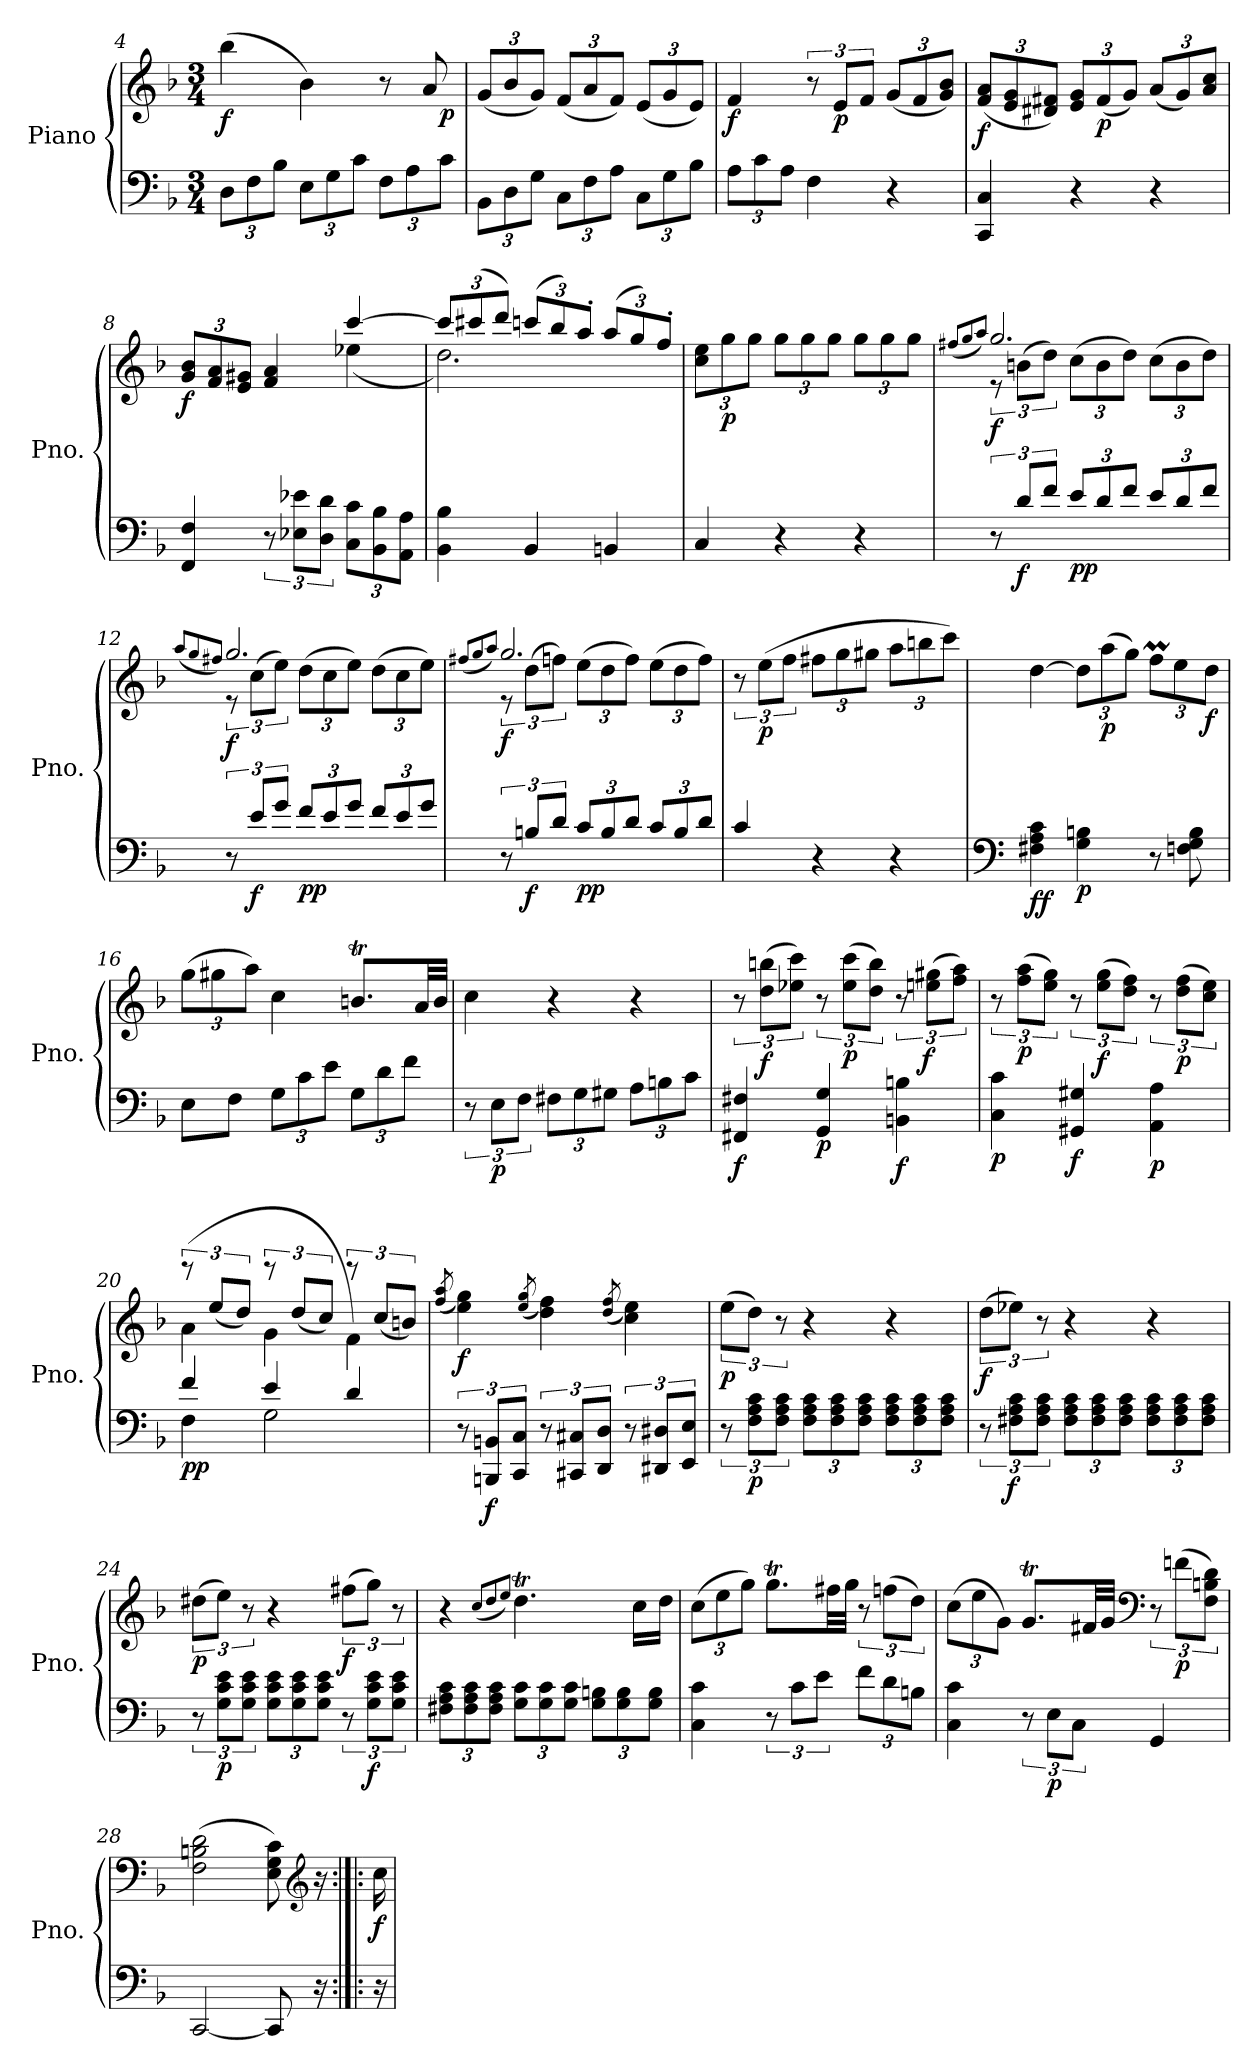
**kern	**kern	**dynam
*part1	*part1	*part1
*staff2	*staff1	*staff1/2
*I"Piano	*	*
*I'Pno.	*	*
*clefF4	*clefG2	*
*k[b-]	*k[b-]	*
*M3/4	*M3/4	*
*Xbrackettup	*	*
=4	=4	=4
!	!	!LO:DY:b
*	*^	*
12D\L	(>4bb-\	3%2ryy	f
12F\	.	.	.
12B-\J	.	.	.
12E\L	4b-\)	.	.
12G\	.	.	.
12c\J	.	.	.
12F\L	8r	.	.
12A\	.	.	.
.	8a/	.	.
!	!	!	!LO:DY:b
12c\J	.	12ryy	p
*	*v	*v	*
=5	=5	=5
*	*Xbrackettup	*
12BB-\L	(<12g/L	.
12D\	12b-/	.
12G\J	12g/J)	.
12C\L	(<12f/L	.
12F\	12a/	.
12A\J	12f/J)	.
12C\L	(<12e/L	.
12G\	12g/	.
12B-\J	12e/J)	.
!!LO:LB:g=z
=6	=6	=6
!	!	!LO:DY:b
12A\L	4f/	f
12c\	.	.
12A\J	.	.
*	*brackettup	*
4F\	12r	.
!	!	!LO:DY:b
.	12e/L	p
.	12f/J	.
*	*Xbrackettup	*
4r	(<12g/L	.
.	12f/	.
.	12g/ 12b-/J)	.
=7	=7	=7
!	!	!LO:DY:b
4CC/ 4C/	(<12f/ 12a/L	f
.	12e/ 12g/	.
.	12d#X/ 12f#X/J)	.
4r	12e/ 12g/L	.
!	!	!LO:DY:b
.	(<12f#/	p
.	12g/J)	.
4r	(<12a/L	.
.	12g/)	.
.	12a/ 12cc/J	.
=8	=8	=8
*	*^	*
!	!	!	!LO:DY:b
4FF/ 4F/	12g/ 12b-/L	2ryy	f
.	12f/ 12a/	.	.
.	12e/ 12g#X/J	.	.
*brackettup	*	*	*
12r	4f/ 4a/	.	.
12E-X\ 12e-X\L	.	.	.
12D\ 12d\J	.	.	.
*Xbrackettup	*	*	*
12C\ 12c\L	[4ccc/	(<4ee-X<\	.
12BB-\ 12B-\	.	.	.
12AA\ 12A\J	.	.	.
=9	=9	=9	=9
4BB-\ 4B-\	12ccc/L]	2.dd\)	.
.	(>12ccc#X/	.	.
.	12ddd/J)	.	.
4BB-/	(>12cccn/L	.	.
.	12bb-/)	.	.
.	12aa'/J	.	.
4BBn/	(>12aa/L	.	.
.	12gg/)	.	.
.	12ff'/J	.	.
*	*v	*v	*
=10	=10	=10
4C/	12cc\ 12ee\L	.
!	!	!LO:DY:b
.	12gg\	p
.	12gg\J	.
4r	12gg\L	.
.	12gg\	.
.	12gg\J	.
4r	12gg\L	.
.	12gg\	.
.	12gg\J	.
!!LO:PB:g=z
=11	=11	=11
*	*^	*
.	.	(<8qff#X/L	.
.	.	8qgg/	.
.	.	8qaa/J)	.
*	*v	*v	*
*brackettup	*brackettup	*
*	*^	*
!	!	!	!LO:DY:b
12r	12re	2.gg/	f
!	!	!	!LO:DY:b=2
12d/L	(>12bn\L	.	f
12f/J	12dd\J)	.	.
*Xbrackettup	*Xbrackettup	*	*
!	!	!	!LO:DY:b=2
!	!	!	!LO:DY:n=1:b
12e/L	(>12cc\L	.	p p
12d/	12b\	.	.
12f/J	12dd\J)	.	.
12e/L	(>12cc\L	.	.
12d/	12b\	.	.
12f/J	12dd<\J)	.	.
=12	=12	=12	=12
.	.	(<8qaa/L	.
.	.	8qgg/	.
.	.	8qff#X/J)	.
*brackettup	*brackettup	*	*
!	!	!	!LO:DY:b
12r	12re	2.gg/	f
!	!	!	!LO:DY:b=2
12e/L	(>12cc\L	.	f
12g/J	12ee\J)	.	.
*Xbrackettup	*Xbrackettup	*	*
!	!	!	!LO:DY:b=2
!	!	!	!LO:DY:n=1:b
12f/L	(>12dd\L	.	p p
12e/	12cc\	.	.
12g/J	12ee\J)	.	.
12f/L	(>12dd\L	.	.
12e/	12cc\	.	.
12g/J	12ee\J)	.	.
=13	=13	=13	=13
.	.	(<8qff#X/L	.
.	.	8qgg/	.
.	.	8qaa/J)	.
*brackettup	*brackettup	*	*
!	!	!	!LO:DY:b
12r	12re	2.gg/	f
!	!	!	!LO:DY:b=2
12Bn/L	(>12dd\L	.	f
12d/J	12ffn\J)	.	.
*Xbrackettup	*Xbrackettup	*	*
!	!	!	!LO:DY:b=2
!	!	!	!LO:DY:n=1:b
12c/L	(>12ee\L	.	p p
12B/	12dd\	.	.
12d/J	12ff\J)	.	.
12c/L	(>12ee\L	.	.
12B/	12dd\	.	.
12d/J	12ff\J)	.	.
*	*v	*v	*
=14	=14	=14
*	*brackettup	*
4c/	12r	.
!	!	!LO:DY:b
.	(>12ee\L	p
.	12ff\J	.
*	*Xbrackettup	*
4r	12ff#X\L	.
.	12gg\	.
.	12gg#X\J	.
4r	12aa\L	.
.	12bbn\	.
.	12ccc\J)	.
!!LO:LB:g=z
=15	=15	=15
*clefF4	*	*
!	!	!LO:DY:b=2
!	!	!LO:DY:n=1:b
4F#X\ 4A\ 4c\	[4dd\	f f
!	!	!LO:DY:n=2:b=2
4G\ 4Bn\	12dd\L]	p
!	!	!LO:DY:n=3:b
.	(>12aa\	p
.	12gg\J)	.
8r	12ffM\L	.
.	12ee\	.
8Fn\ 8G\ 8B\	.	.
!	!	!LO:DY:n=4:b
.	12dd\J	f
=16	=16	=16
8E\L	(>12gg\L	.
.	12gg#X\	.
8F\J	.	.
.	12aa\J)	.
12G<\L	4cc\	.
12c\	.	.
12e\J	.	.
12G\L	8.bnt/L	.
12d\	.	.
12f\J	.	.
.	32a/LL	.
.	32b/JJJ	.
=17	=17	=17
*brackettup	*	*
12r	4cc\	.
!	!	!LO:DY:b=2
12E<\L	.	p
12F\J	.	.
*Xbrackettup	*	*
12F#X\L	4r	.
12G\	.	.
12G#X<\J	.	.
12A\L	4r	.
12Bn\	.	.
12c\J	.	.
=18	=18	=18
*	*brackettup	*
!	!	!LO:DY:b=2
4FF#X/ 4F#X/	12r	f
!	!	!LO:DY:b
.	(>12dd\ 12bbn\L	f
.	12ee-X\ 12ccc\J)	.
!	!	!LO:DY:b=2
4GG/ 4G/	12r	p
!	!	!LO:DY:b
.	(>12ee-\ 12ccc\L	p
.	12dd\ 12bb\J)	.
!	!	!LO:DY:b=2
4BBn\ 4Bn\	12r	f
!	!	!LO:DY:b
.	(>12een\ 12gg#X\L	f
.	12ff\ 12aa\J)	.
!!LO:LB:g=z
=19	=19	=19
!	!	!LO:DY:b=2
4C\ 4c\	12r	p
!	!	!LO:DY:b
.	(>12ff\ 12aa\L	p
.	12ee\ 12gg\J)	.
!	!	!LO:DY:b=2
4GG#X/ 4G#X/	12r	f
!	!	!LO:DY:b
.	(>12ee\ 12gg\L	f
.	12dd\ 12ff\J)	.
!	!	!LO:DY:b=2
4AA\ 4A\	12r	p
!	!	!LO:DY:b
.	(>12dd\ 12ff\L	p
.	12cc\ 12ee\J)	.
=20	=20	=20
*^	*^	*
!	!	!	!	!LO:DY:b=2
!	!	!	!	!LO:DY:n=1:b
4F\	4f/	(<4a<\	12reee	p p
.	.	.	(<12ee/L	.
.	.	.	12dd/J)	.
2G\	4e/	4g<\	12reee	.
.	.	.	(<12dd/L	.
.	.	.	12cc/J)	.
.	4d/	4f<\)	12reee	.
.	.	.	(<12cc/L	.
.	.	.	12bn/J)	.
*v	*v	*	*	*
*	*v	*v	*
=21	=21	=21
.	(<8qff/ 8qaa/	.
*brackettup	*	*
!	!	!LO:DY:b
12r	4ee\ 4gg\)	f
!	!	!LO:DY:b=2
12BBBn/ 12BBn/L	.	f
12CC/ 12C/J	.	.
.	(<8qee/ 8qgg/	.
12r	4dd\ 4ff\)	.
12CC#X/ 12C#X/L	.	.
12DD/ 12D/J	.	.
.	(<8qdd/ 8qff/	.
12r	4cc\ 4ee\)	.
12DD#X/ 12D#X/L	.	.
12EE/ 12E/J	.	.
=22	=22	=22
!	!	!LO:DY:b
12r	(>12ee\L	p
!	!	!LO:DY:b=2
12F\ 12A\ 12c\L	12dd\J)	p
12F\ 12A\ 12c\J	12r	.
*Xbrackettup	*	*
12F\ 12A\ 12c\L	4r	.
12F\ 12A\ 12c\	.	.
12F\ 12A\ 12c\J	.	.
12F\ 12A\ 12c\L	4r	.
12F\ 12A\ 12c\	.	.
12F\ 12A\ 12c\J	.	.
!!LO:LB:g=z
=23	=23	=23
*brackettup	*	*
!	!	!LO:DY:b
12r	(>12dd\L	f
!	!	!LO:DY:b=2
12F#X\ 12A\ 12c\L	12ee-X\J)	f
12F#\ 12A\ 12c\J	12r	.
*Xbrackettup	*	*
12F#\ 12A\ 12c\L	4r	.
12F#\ 12A\ 12c\	.	.
12F#\ 12A\ 12c\J	.	.
12F#\ 12A\ 12c\L	4r	.
12F#\ 12A\ 12c\	.	.
12F#\ 12A\ 12c\J	.	.
=24	=24	=24
*brackettup	*	*
!	!	!LO:DY:b
12r	(>12dd#X\L	p
!	!	!LO:DY:b=2
12G\ 12c\ 12e\L	12ee\J)	p
12G\ 12c\ 12e\J	12r	.
*Xbrackettup	*	*
12G\ 12c\ 12e\L	4r	.
12G\ 12c\ 12e\	.	.
12G\ 12c\ 12e\J	.	.
*brackettup	*	*
!	!	!LO:DY:b
12r	(>12ff#X\L	f
!	!	!LO:DY:b=2
12G\ 12c\ 12e\L	12gg\J)	f
12G\ 12c\ 12e\J	12r	.
=25	=25	=25
*Xbrackettup	*	*
12F#X\ 12A\ 12c\L	4r	.
12F#\ 12A\ 12c\	.	.
12F#\ 12A\ 12c\J	.	.
.	(<8qcc/L	.
.	8qdd/	.
.	8qee/J)	.
12G\ 12c\L	4.ddT\	.
12G\ 12c\	.	.
12G\ 12c\J	.	.
12G\ 12Bn\L	.	.
12G\ 12B\	.	.
.	16cc\LL	.
12G\ 12B\J	.	.
.	16dd\JJ	.
=26	=26	=26
*	*Xbrackettup	*
4C\ 4c\	(>12cc\L	.
.	12ee\	.
.	12gg\J)	.
*brackettup	*	*
12r	8.ggT\L	.
12c\L	.	.
12e\J	.	.
.	32ff#X\LL	.
.	32gg\JJJ	.
*Xbrackettup	*brackettup	*
12f\L	12r	.
12d\	(>12ffn\L	.
12Bn\J	12dd\J)	.
!!LO:PB:g=z
=27	=27	=27
*	*Xbrackettup	*
4C\ 4c\	(>12cc\L	.
.	12ee\	.
.	12g\J)	.
*brackettup	*	*
12r	8.gT/L	.
!	!	!LO:DY:b=2
12E\L	.	p
12C\J	.	.
.	32f#X/LL	.
.	32g/JJJ	.
*	*clefF4	*
*	*brackettup	*
4GG/	12r	.
!	!	!LO:DY:b
.	(>12fn\L	p
.	12F\ 12Bn\ 12d\J)	.
=28	=28	=28
[2CC/	(>2F\ 2Bn\ 2d\	.
8CC/]	8E\ 8G\ 8c\)	.
*	*clefG2	*
16r	16r	.
=28X2:|!|:	=28X2:|!|:	=28X2:|!|:
!	!	!LO:DY:b
16r	16cc\	f
=	=	=
*-	*-	*-
